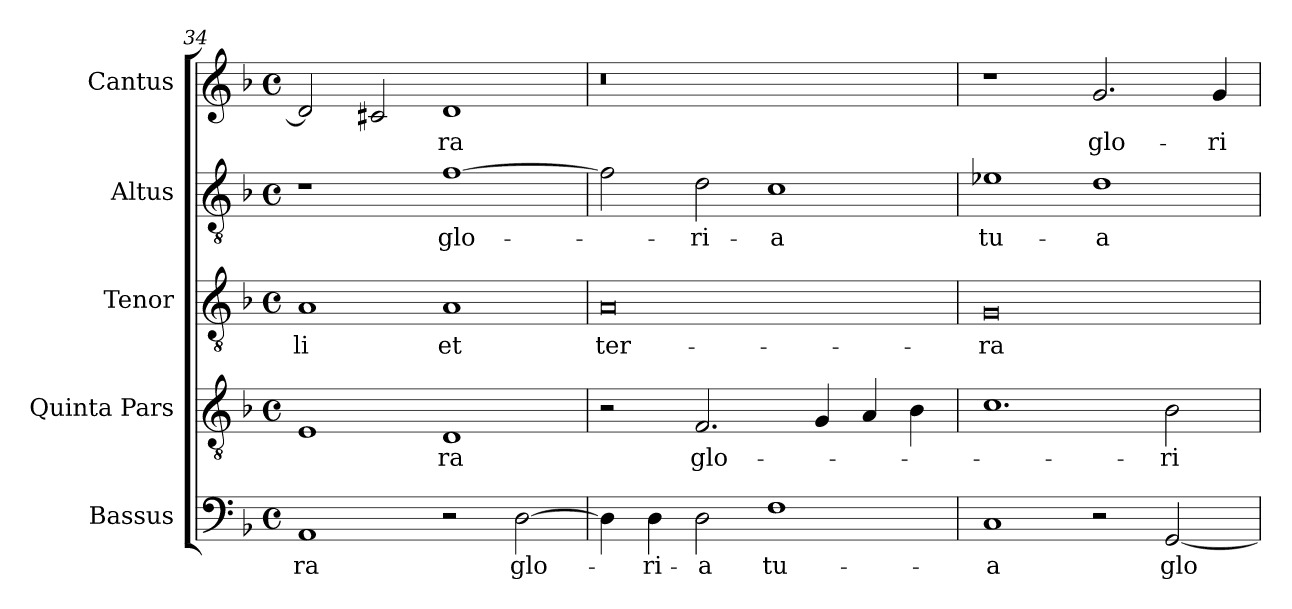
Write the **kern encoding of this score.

**kern	**text	**kern	**text	**kern	**text	**kern	**text	**kern	**text
*part5	*part5	*part4	*part4	*part3	*part3	*part2	*part2	*part1	*part1
*staff5	*staff5	*staff4	*staff4	*staff3	*staff3	*staff2	*staff2	*staff1	*staff1
*I"Bassus	*	*I"Quinta Pars	*	*I"Tenor	*	*I"Altus	*	*I"Cantus	*
*I'B.	*	*I'Q.P.	*	*I'T.	*	*I'A.	*	*I'C.	*
*clefF4	*	*clefGv2	*	*clefGv2	*	*clefGv2	*	*clefG2	*
*k[b-]	*	*k[b-]	*	*k[b-]	*	*k[b-]	*	*k[b-]	*
*F:	*	*F:	*	*F:	*	*F:	*	*F:	*
*M4/4	*	*M4/4	*	*M4/4	*	*M4/4	*	*M4/4	*
*met(c)	*	*met(c)	*	*met(c)	*	*met(c)	*	*met(c)	*
=34	=34	=34	=34	=34	=34	=34	=34	=34	=34
!	!LO:LY:b:cj	!	!	!	!LO:LY:b:cj	!	!	!	!
1AA	-ra	1E	.	1A	-li	1r	.	2d/]	.
.	.	.	.	.	.	.	.	2c#X/	.
!	!	!	!LO:LY:b:cj	!	!LO:LY:b:cj	!	!LO:LY:b:cj	!	!LO:LY:b:cj
2r	.	1D	-ra	1A	et	[>1f	glo-	1d	-ra
!	!LO:LY:b:cj	!	!	!	!	!	!	!	!
[>2D\	glo-	.	.	.	.	.	.	.	.
=35	=35	=35	=35	=35	=35	=35	=35	=35	=35
!	!	!	!	!	!LO:LY:b:cj	!	!	!	!
4D\]	.	2r	.	0A	ter-	2f\]	.	0r	.
!	!LO:LY:b:cj	!	!	!	!	!	!	!	!
4D\	-ri-	.	.	.	.	.	.	.	.
!	!LO:LY:b:cj	!	!LO:LY:b:cj	!	!	!	!LO:LY:b:cj	!	!
2D\	-a	2.F/	glo-	.	.	2d\	-ri-	.	.
!	!LO:LY:b:cj	!	!	!	!	!	!LO:LY:b:cj	!	!
1F	tu-	.	.	.	.	1c	-a	.	.
.	.	4G/	.	.	.	.	.	.	.
.	.	4A/	.	.	.	.	.	.	.
.	.	4B-\	.	.	.	.	.	.	.
!!LO:LB:g=z
=36	=36	=36	=36	=36	=36	=36	=36	=36	=36
!	!LO:LY:b:cj	!	!	!	!LO:LY:b:cj	!	!LO:LY:b:cj	!	!
1C	-a	1.c	.	0G	-ra	1e-X	tu-	1r	.
!	!	!	!	!	!	!	!LO:LY:b:cj	!	!LO:LY:b:cj
2r	.	.	.	.	.	1d	-a	2.g/	glo-
!	!LO:LY:b:cj	!	!LO:LY:b:cj	!	!	!	!	!	!
[<2GG/	glo-	2B-\	-ri-	.	.	.	.	.	.
!	!	!	!	!	!	!	!	!	!LO:LY:b:cj
.	.	.	.	.	.	.	.	4g/	-ri-
=	=	=	=	=	=	=	=	=	=
*-	*-	*-	*-	*-	*-	*-	*-	*-	*-
